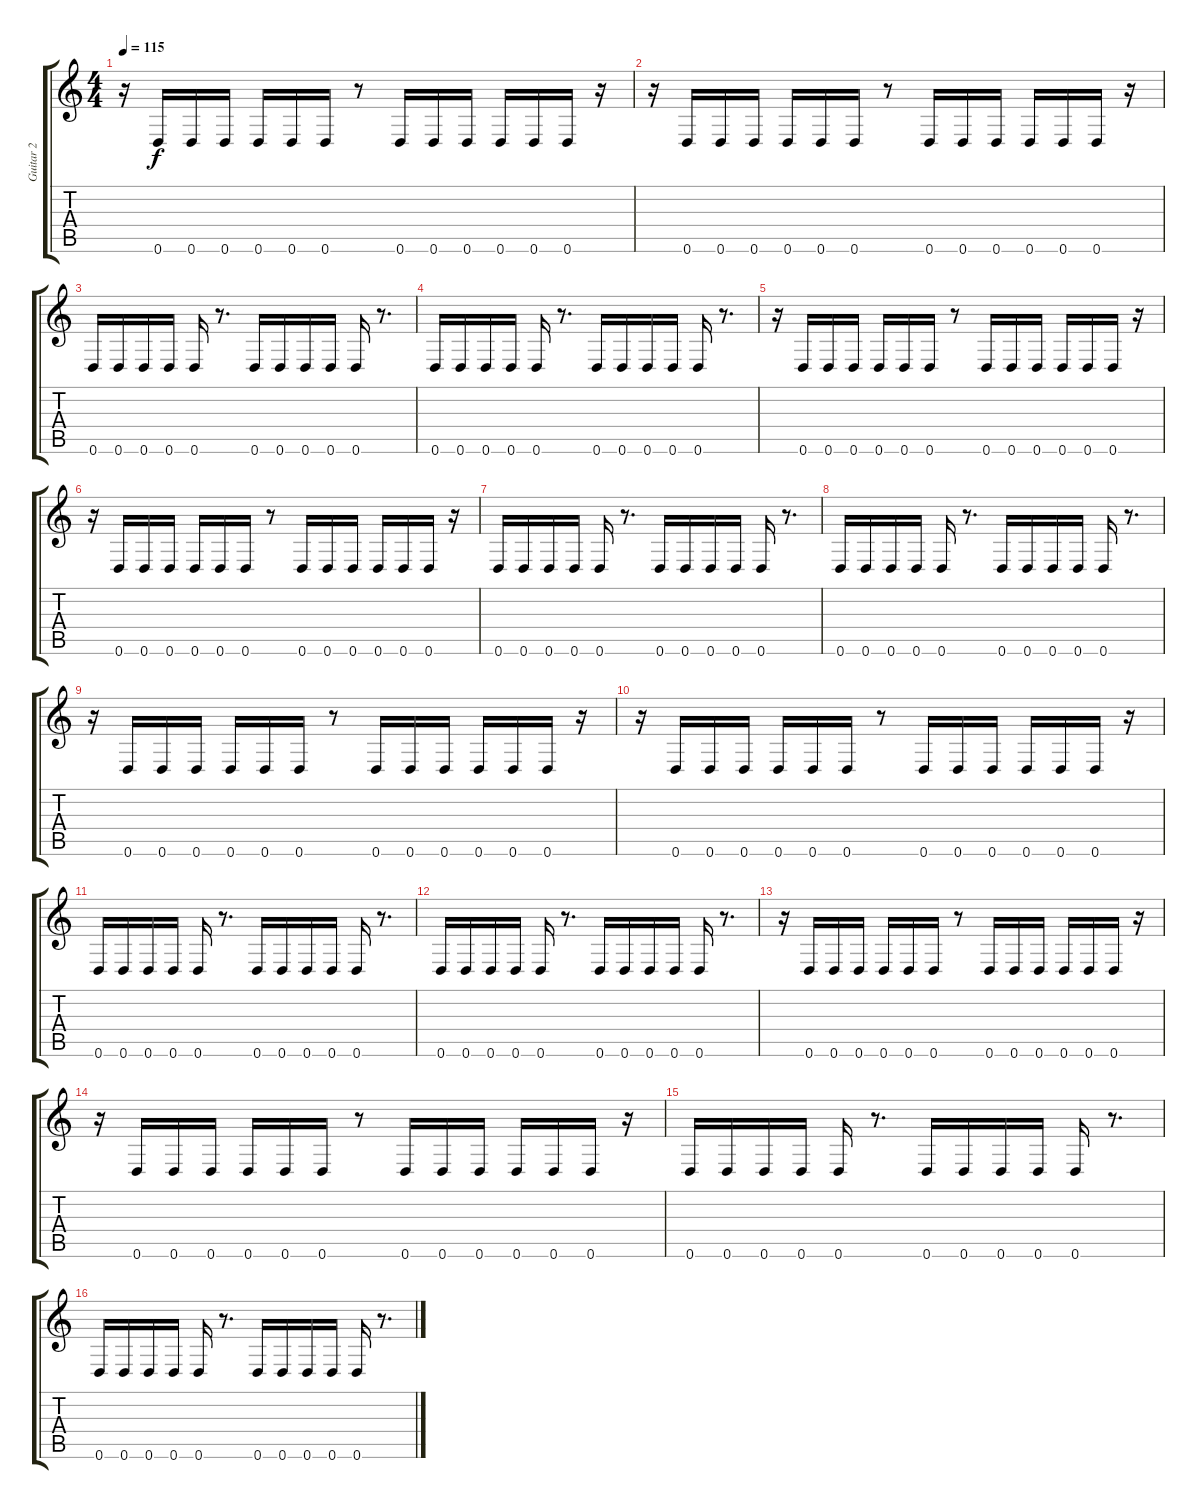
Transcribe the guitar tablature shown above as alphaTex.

\track ("Guitar 2" "Guitar 2") {instrument distortionguitar}
\staff {score tabs}
\tuning (D4 A3 F3 C3 G2 D2) {hide}
\ts (4 4)
\tempo 115
\clef g2
\ks c
r.16{dy f} 0.6.16 0.6.16 0.6.16 0.6.16 0.6.16 0.6.16 r.8 0.6.16 0.6.16 0.6.16 0.6.16 0.6.16 0.6.16 r.16 |
r.16 0.6.16 0.6.16 0.6.16 0.6.16 0.6.16 0.6.16 r.8 0.6.16 0.6.16 0.6.16 0.6.16 0.6.16 0.6.16 r.16 |
0.6.16 0.6.16 0.6.16 0.6.16 0.6.16 r.8{d} 0.6.16 0.6.16 0.6.16 0.6.16 0.6.16 r.8{d} |
0.6.16 0.6.16 0.6.16 0.6.16 0.6.16 r.8{d} 0.6.16 0.6.16 0.6.16 0.6.16 0.6.16 r.8{d} |
r.16 0.6.16 0.6.16 0.6.16 0.6.16 0.6.16 0.6.16 r.8 0.6.16 0.6.16 0.6.16 0.6.16 0.6.16 0.6.16 r.16 |
r.16 0.6.16 0.6.16 0.6.16 0.6.16 0.6.16 0.6.16 r.8 0.6.16 0.6.16 0.6.16 0.6.16 0.6.16 0.6.16 r.16 |
0.6.16 0.6.16 0.6.16 0.6.16 0.6.16 r.8{d} 0.6.16 0.6.16 0.6.16 0.6.16 0.6.16 r.8{d} |
0.6.16 0.6.16 0.6.16 0.6.16 0.6.16 r.8{d} 0.6.16 0.6.16 0.6.16 0.6.16 0.6.16 r.8{d} |
r.16 0.6.16 0.6.16 0.6.16 0.6.16 0.6.16 0.6.16 r.8 0.6.16 0.6.16 0.6.16 0.6.16 0.6.16 0.6.16 r.16 |
r.16 0.6.16 0.6.16 0.6.16 0.6.16 0.6.16 0.6.16 r.8 0.6.16 0.6.16 0.6.16 0.6.16 0.6.16 0.6.16 r.16 |
0.6.16 0.6.16 0.6.16 0.6.16 0.6.16 r.8{d} 0.6.16 0.6.16 0.6.16 0.6.16 0.6.16 r.8{d} |
0.6.16 0.6.16 0.6.16 0.6.16 0.6.16 r.8{d} 0.6.16 0.6.16 0.6.16 0.6.16 0.6.16 r.8{d} |
r.16 0.6.16 0.6.16 0.6.16 0.6.16 0.6.16 0.6.16 r.8 0.6.16 0.6.16 0.6.16 0.6.16 0.6.16 0.6.16 r.16 |
r.16 0.6.16 0.6.16 0.6.16 0.6.16 0.6.16 0.6.16 r.8 0.6.16 0.6.16 0.6.16 0.6.16 0.6.16 0.6.16 r.16 |
0.6.16 0.6.16 0.6.16 0.6.16 0.6.16 r.8{d} 0.6.16 0.6.16 0.6.16 0.6.16 0.6.16 r.8{d} |
0.6.16 0.6.16 0.6.16 0.6.16 0.6.16 r.8{d} 0.6.16 0.6.16 0.6.16 0.6.16 0.6.16 r.8{d}
